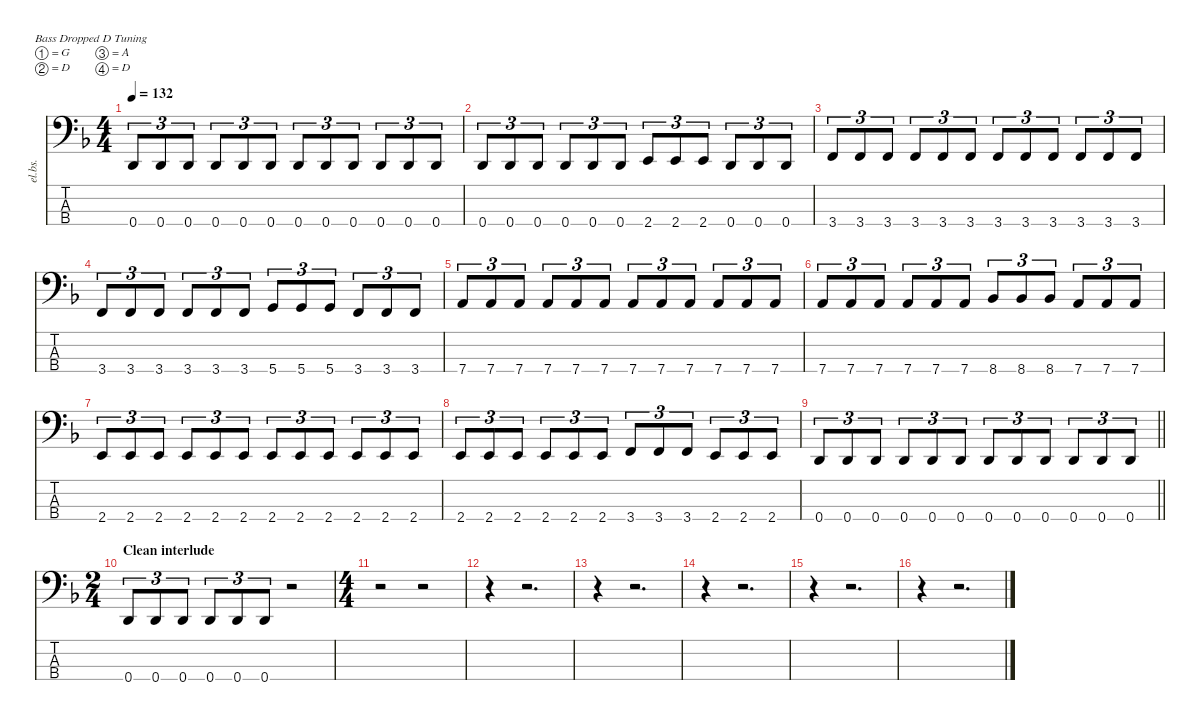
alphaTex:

\defaultSystemsLayout 4
\hideDynamics
\bracketExtendMode nobrackets
\otherSystemsTrackNameOrientation horizontal
\track ("Bass" "el.bs.") {instrument electricbassfinger}
\staff {score tabs}
\tuning (G2 D2 A1 D1)
\ts (4 4)
\tempo 132
\clef f4
\ks dminor
0.4{acc forcenatural}.8{tu (3 2) dy f} 0.4{acc forcenatural}.8{tu (3 2)} 0.4{acc forcenatural}.8{tu (3 2)} 0.4{acc forcenatural}.8{tu (3 2)} 0.4{acc forcenatural}.8{tu (3 2)} 0.4{acc forcenatural}.8{tu (3 2)} 0.4{acc forcenatural}.8{tu (3 2)} 0.4{acc forcenatural}.8{tu (3 2)} 0.4{acc forcenatural}.8{tu (3 2)} 0.4{acc forcenatural}.8{tu (3 2)} 0.4{acc forcenatural}.8{tu (3 2)} 0.4{acc forcenatural}.8{tu (3 2)} |
0.4{acc forcenatural}.8{tu (3 2)} 0.4{acc forcenatural}.8{tu (3 2)} 0.4{acc forcenatural}.8{tu (3 2)} 0.4{acc forcenatural}.8{tu (3 2)} 0.4{acc forcenatural}.8{tu (3 2)} 0.4{acc forcenatural}.8{tu (3 2)} 2.4{acc forcenatural}.8{tu (3 2)} 2.4{acc forcenatural}.8{tu (3 2)} 2.4{acc forcenatural}.8{tu (3 2)} 0.4{acc forcenatural}.8{tu (3 2)} 0.4{acc forcenatural}.8{tu (3 2)} 0.4{acc forcenatural}.8{tu (3 2)} |
3.4{acc forcenatural}.8{tu (3 2)} 3.4{acc forcenatural}.8{tu (3 2)} 3.4{acc forcenatural}.8{tu (3 2)} 3.4{acc forcenatural}.8{tu (3 2)} 3.4{acc forcenatural}.8{tu (3 2)} 3.4{acc forcenatural}.8{tu (3 2)} 3.4{acc forcenatural}.8{tu (3 2)} 3.4{acc forcenatural}.8{tu (3 2)} 3.4{acc forcenatural}.8{tu (3 2)} 3.4{acc forcenatural}.8{tu (3 2)} 3.4{acc forcenatural}.8{tu (3 2)} 3.4{acc forcenatural}.8{tu (3 2)} |
3.4{acc forcenatural}.8{tu (3 2)} 3.4{acc forcenatural}.8{tu (3 2)} 3.4{acc forcenatural}.8{tu (3 2)} 3.4{acc forcenatural}.8{tu (3 2)} 3.4{acc forcenatural}.8{tu (3 2)} 3.4{acc forcenatural}.8{tu (3 2)} 5.4{acc forcenatural}.8{tu (3 2)} 5.4{acc forcenatural}.8{tu (3 2)} 5.4{acc forcenatural}.8{tu (3 2)} 3.4{acc forcenatural}.8{tu (3 2)} 3.4{acc forcenatural}.8{tu (3 2)} 3.4{acc forcenatural}.8{tu (3 2)} |
7.4{acc forcenatural}.8{tu (3 2)} 7.4{acc forcenatural}.8{tu (3 2)} 7.4{acc forcenatural}.8{tu (3 2)} 7.4{acc forcenatural}.8{tu (3 2)} 7.4{acc forcenatural}.8{tu (3 2)} 7.4{acc forcenatural}.8{tu (3 2)} 7.4{acc forcenatural}.8{tu (3 2)} 7.4{acc forcenatural}.8{tu (3 2)} 7.4{acc forcenatural}.8{tu (3 2)} 7.4{acc forcenatural}.8{tu (3 2)} 7.4{acc forcenatural}.8{tu (3 2)} 7.4{acc forcenatural}.8{tu (3 2)} |
7.4{acc forcenatural}.8{tu (3 2)} 7.4{acc forcenatural}.8{tu (3 2)} 7.4{acc forcenatural}.8{tu (3 2)} 7.4{acc forcenatural}.8{tu (3 2)} 7.4{acc forcenatural}.8{tu (3 2)} 7.4{acc forcenatural}.8{tu (3 2)} 8.4{acc b}.8{tu (3 2)} 8.4{acc b}.8{tu (3 2)} 8.4{acc b}.8{tu (3 2)} 7.4{acc forcenatural}.8{tu (3 2)} 7.4{acc forcenatural}.8{tu (3 2)} 7.4{acc forcenatural}.8{tu (3 2)} |
2.4{acc forcenatural}.8{tu (3 2)} 2.4{acc forcenatural}.8{tu (3 2)} 2.4{acc forcenatural}.8{tu (3 2)} 2.4{acc forcenatural}.8{tu (3 2)} 2.4{acc forcenatural}.8{tu (3 2)} 2.4{acc forcenatural}.8{tu (3 2)} 2.4{acc forcenatural}.8{tu (3 2)} 2.4{acc forcenatural}.8{tu (3 2)} 2.4{acc forcenatural}.8{tu (3 2)} 2.4{acc forcenatural}.8{tu (3 2)} 2.4{acc forcenatural}.8{tu (3 2)} 2.4{acc forcenatural}.8{tu (3 2)} |
2.4{acc forcenatural}.8{tu (3 2)} 2.4{acc forcenatural}.8{tu (3 2)} 2.4{acc forcenatural}.8{tu (3 2)} 2.4{acc forcenatural}.8{tu (3 2)} 2.4{acc forcenatural}.8{tu (3 2)} 2.4{acc forcenatural}.8{tu (3 2)} 3.4{acc forcenatural}.8{tu (3 2)} 3.4{acc forcenatural}.8{tu (3 2)} 3.4{acc forcenatural}.8{tu (3 2)} 2.4{acc forcenatural}.8{tu (3 2)} 2.4{acc forcenatural}.8{tu (3 2)} 2.4{acc forcenatural}.8{tu (3 2)} |
\barLineRight lightlight
0.4{acc forcenatural}.8{tu (3 2)} 0.4{acc forcenatural}.8{tu (3 2)} 0.4{acc forcenatural}.8{tu (3 2)} 0.4{acc forcenatural}.8{tu (3 2)} 0.4{acc forcenatural}.8{tu (3 2)} 0.4{acc forcenatural}.8{tu (3 2)} 0.4{acc forcenatural}.8{tu (3 2)} 0.4{acc forcenatural}.8{tu (3 2)} 0.4{acc forcenatural}.8{tu (3 2)} 0.4{acc forcenatural}.8{tu (3 2)} 0.4{acc forcenatural}.8{tu (3 2)} 0.4{acc forcenatural}.8{tu (3 2)} |
\ts (2 4)
\beaming (8 2 2)
\section ("" "Clean interlude")
0.4{acc forcenatural}.8{tu (3 2)} 0.4{acc forcenatural}.8{tu (3 2)} 0.4{acc forcenatural}.8{tu (3 2)} 0.4{acc forcenatural}.8{tu (3 2)} 0.4{acc forcenatural}.8{tu (3 2)} 0.4{acc forcenatural}.8{tu (3 2)} r.2 |
\ts (4 4)
\beaming (8 2 2 2 2)
r.2 r.2 |
r.4 r.2{d} |
r.4 r.2{d} |
r.4 r.2{d} |
r.4 r.2{d} |
r.4 r.2{d}
